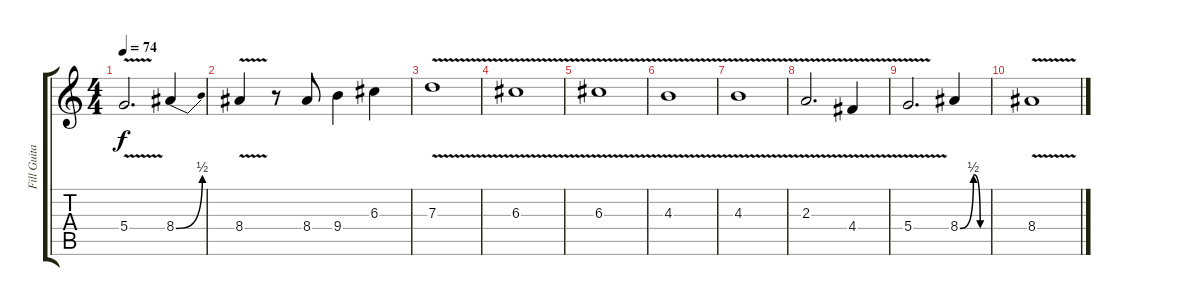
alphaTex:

\track ("Fill Guitar #1" "Fill Guita") {instrument distortionguitar}
\staff {score tabs}
\tuning (E4 B3 G3 D3 A2 E2) {hide}
\ts (4 4)
\tempo 74
\clef g2
\ks c
5.4{v}.2{d dy f} 8.4{be (bend 0 0 60 2)}.4 |
8.4{v}.4 r.8 8.4.8 9.4.4 6.3.4 |
7.3{v}.1{volume 5} |
6.3{v}.1 |
6.3{v}.1 |
4.3{v}.1 |
4.3{v}.1{volume 0} |
2.3{v}.2{d} 4.4{v}.4 |
5.4{v}.2{d} 8.4{be (custom 0 0 30 2 45 0 60 0)}.4 |
8.4{v}.1
